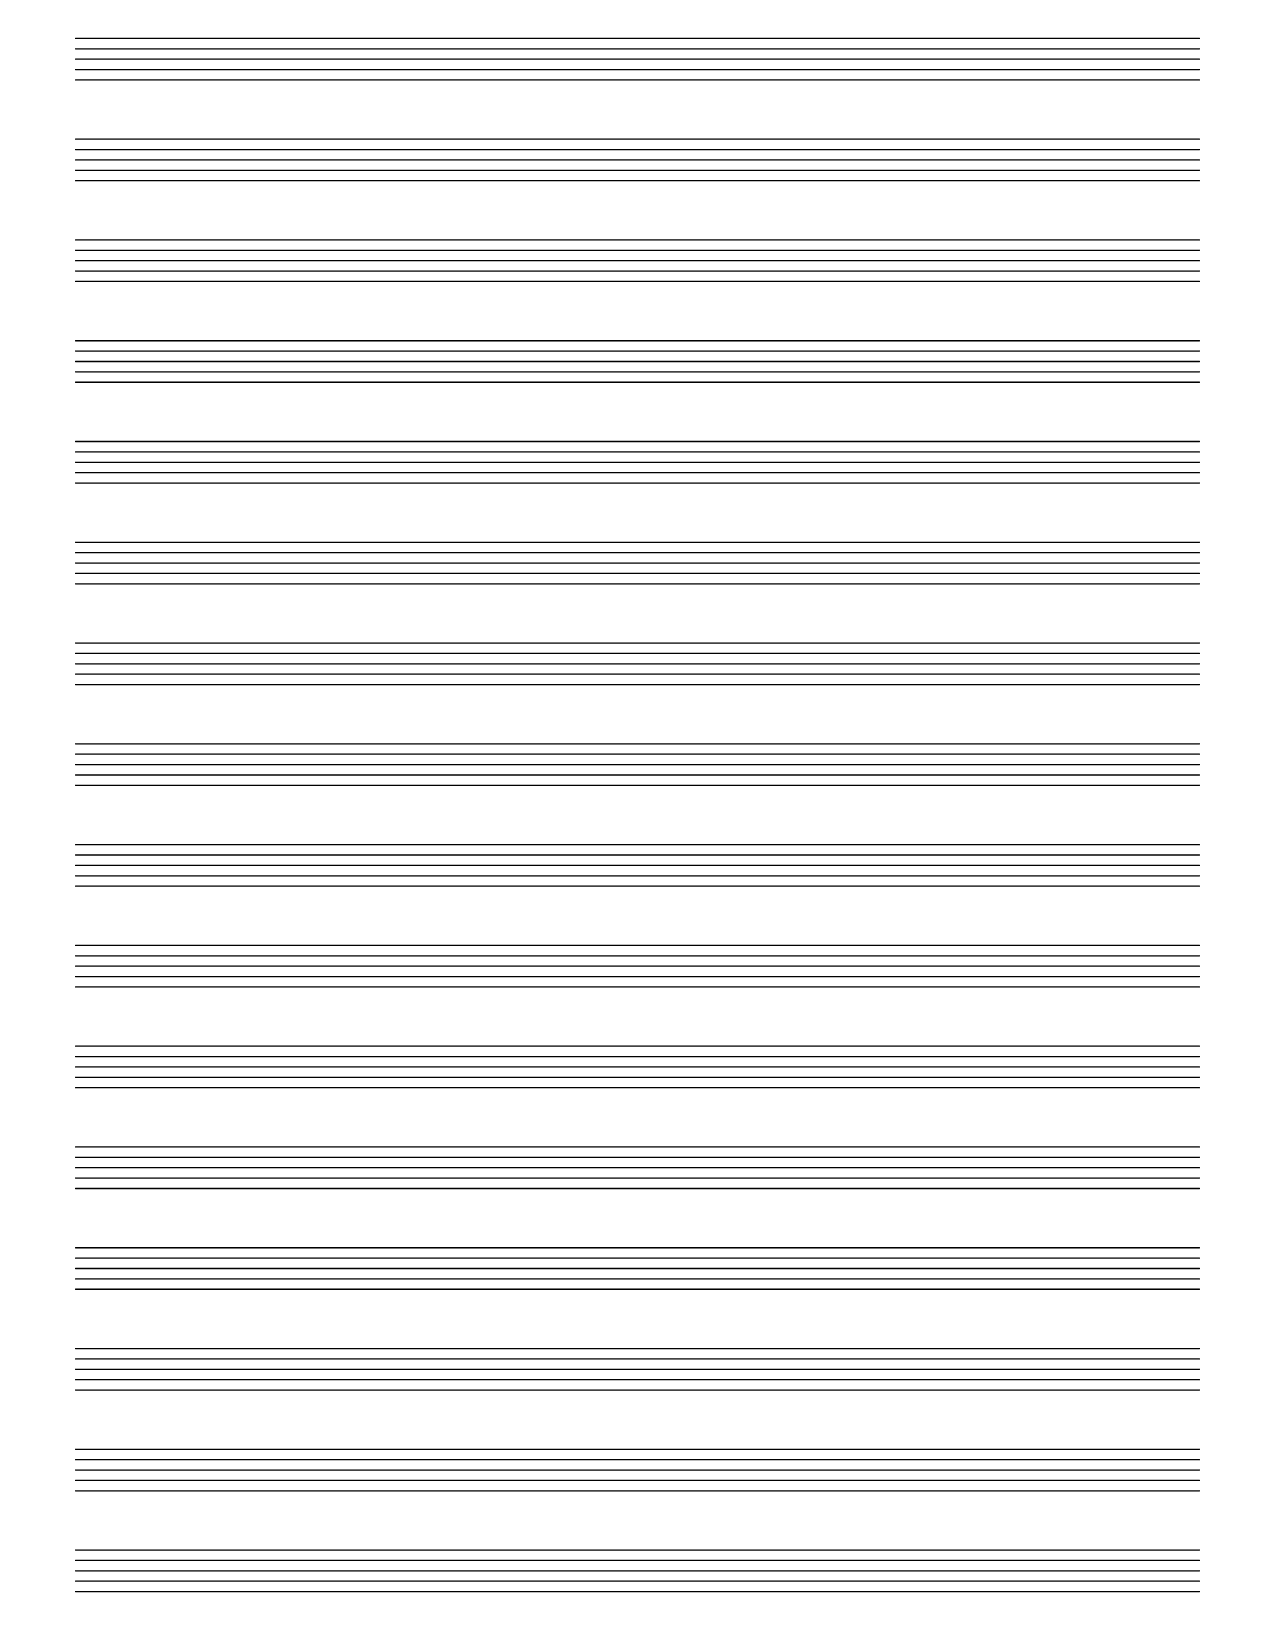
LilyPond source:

\version "2.18.2"

% http://lilypond.org/doc/v2.18/Documentation/snippets/staff-notation#staff-notation-creating-blank-staves

#(set-global-staff-size 20)

\score {
  {
    \repeat unfold 16 { s1 \break }
  }
  \layout {
    indent = 0\in
    \context {
      \Staff
      \remove "Time_signature_engraver"
      \remove "Clef_engraver"
      \remove "Bar_engraver"
    }
    \context {
      \Score
      \remove "Bar_number_engraver"
    }
  }
}

\paper {
  #(set-paper-size "letter")
  ragged-last-bottom = ##f
  line-width = 7.5\in
  left-margin = 0.5\in
  bottom-margin = 0.25\in
  top-margin = 0.25\in
  oddFooterMarkup=##t
}
